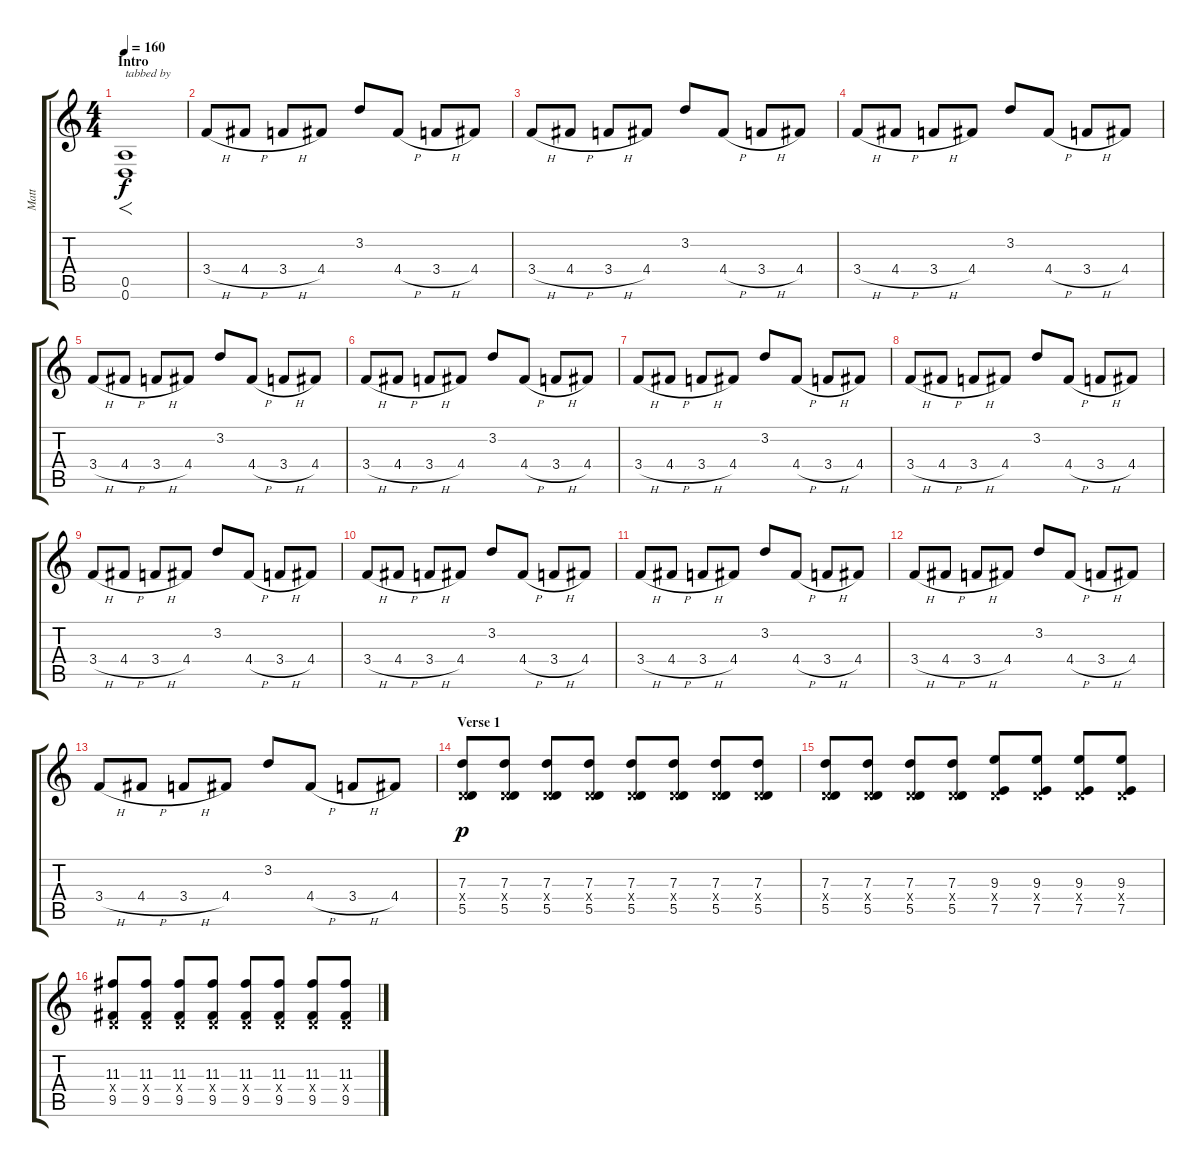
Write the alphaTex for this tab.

\track ("Matt" "Matt") {instrument distortionguitar}
\staff {score tabs}
\tuning (E4 B3 G3 D3 A2 D2) {hide}
\ts (4 4)
\section ("" "Intro")
\tempo 160
\clef g2
\ks c
(0.5 0.6).1{f txt "tabbed by" dy f instrument distortionguitar} |
3.4{h}.8 4.4{h}.8 3.4{h}.8 4.4.8 3.2.8 4.4{h}.8 3.4{h}.8 4.4.8 |
3.4{h}.8 4.4{h}.8 3.4{h}.8 4.4.8 3.2.8 4.4{h}.8 3.4{h}.8 4.4.8 |
3.4{h}.8 4.4{h}.8 3.4{h}.8 4.4.8 3.2.8 4.4{h}.8 3.4{h}.8 4.4.8 |
3.4{h}.8 4.4{h}.8 3.4{h}.8 4.4.8 3.2.8 4.4{h}.8 3.4{h}.8 4.4.8 |
3.4{h}.8 4.4{h}.8 3.4{h}.8 4.4.8 3.2.8 4.4{h}.8 3.4{h}.8 4.4.8 |
3.4{h}.8 4.4{h}.8 3.4{h}.8 4.4.8 3.2.8 4.4{h}.8 3.4{h}.8 4.4.8 |
3.4{h}.8 4.4{h}.8 3.4{h}.8 4.4.8 3.2.8 4.4{h}.8 3.4{h}.8 4.4.8 |
3.4{h}.8 4.4{h}.8 3.4{h}.8 4.4.8 3.2.8 4.4{h}.8 3.4{h}.8 4.4.8 |
3.4{h}.8 4.4{h}.8 3.4{h}.8 4.4.8 3.2.8 4.4{h}.8 3.4{h}.8 4.4.8 |
3.4{h}.8 4.4{h}.8 3.4{h}.8 4.4.8 3.2.8 4.4{h}.8 3.4{h}.8 4.4.8 |
3.4{h}.8 4.4{h}.8 3.4{h}.8 4.4.8 3.2.8 4.4{h}.8 3.4{h}.8 4.4.8 |
3.4{h}.8 4.4{h}.8 3.4{h}.8 4.4.8 3.2.8 4.4{h}.8 3.4{h}.8 4.4.8 |
\section ("" "Verse 1")
(7.3 0.4{x} 5.5).8{dy p} (7.3 0.4{x} 5.5).8 (7.3 0.4{x} 5.5).8 (7.3 0.4{x} 5.5).8 (7.3 0.4{x} 5.5).8 (7.3 0.4{x} 5.5).8 (7.3 0.4{x} 5.5).8 (7.3 0.4{x} 5.5).8 |
(7.3 0.4{x} 5.5).8 (7.3 0.4{x} 5.5).8 (7.3 0.4{x} 5.5).8 (7.3 0.4{x} 5.5).8 (9.3 0.4{x} 7.5).8 (9.3 0.4{x} 7.5).8 (9.3 0.4{x} 7.5).8 (9.3 0.4{x} 7.5).8 |
(11.3 0.4{x} 9.5).8 (11.3 0.4{x} 9.5).8 (11.3 0.4{x} 9.5).8 (11.3 0.4{x} 9.5).8 (11.3 0.4{x} 9.5).8 (11.3 0.4{x} 9.5).8 (11.3 0.4{x} 9.5).8 (11.3 0.4{x} 9.5).8
